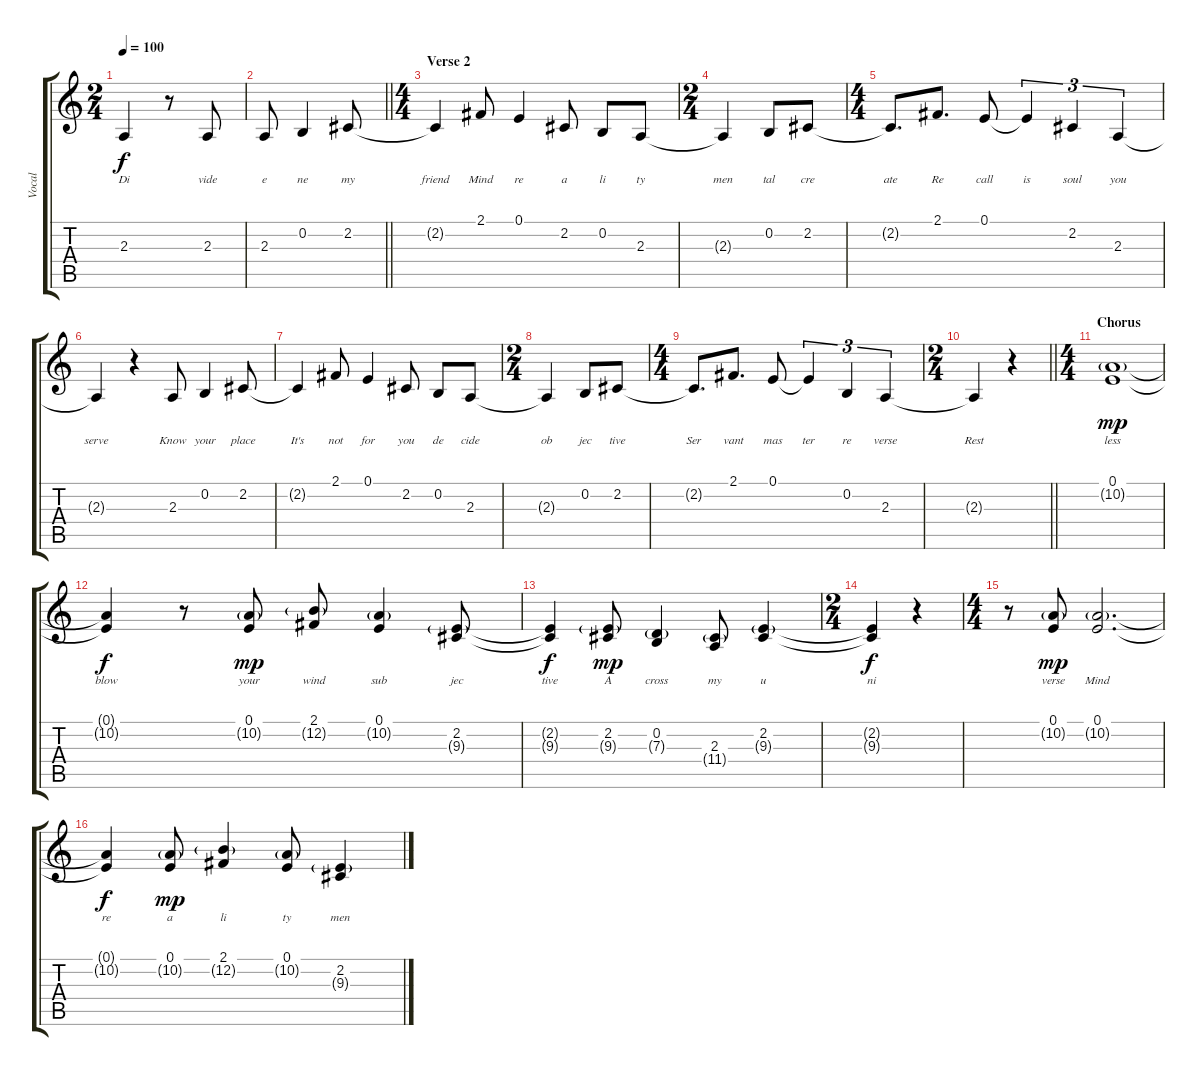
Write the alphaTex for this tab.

\track ("Vocal" "Vocal") {instrument acousticgrandpiano}
\staff {score tabs}
\tuning (E4 B3 G3 D3 A2 E2) {hide}
\ts (2 4)
\tempo 100
\clef g2
\ks c
2.3{t}.4{lyrics (0 "Di") lyrics (1 "") lyrics (2 "") lyrics (3 "") lyrics (4 "") dy f} r.8 2.3.8{lyrics (0 "vide") lyrics (1 "") lyrics (2 "") lyrics (3 "") lyrics (4 "")} |
\barLineRight lightlight
2.3.8{lyrics (0 "e") lyrics (1 "") lyrics (2 "") lyrics (3 "") lyrics (4 "")} 0.2.4{lyrics (0 "ne") lyrics (1 "") lyrics (2 "") lyrics (3 "") lyrics (4 "")} 2.2.8{lyrics (0 "my") lyrics (1 "") lyrics (2 "") lyrics (3 "") lyrics (4 "")} |
\ts (4 4)
\section ("" "Verse 2")
2.2{t}.4{lyrics (0 "friend") lyrics (1 "") lyrics (2 "") lyrics (3 "") lyrics (4 "")} 2.1.8{lyrics (0 "Mind") lyrics (1 "") lyrics (2 "") lyrics (3 "") lyrics (4 "")} 0.1.4{lyrics (0 "re") lyrics (1 "") lyrics (2 "") lyrics (3 "") lyrics (4 "")} 2.2.8{lyrics (0 "a") lyrics (1 "") lyrics (2 "") lyrics (3 "") lyrics (4 "")} 0.2.8{lyrics (0 "li") lyrics (1 "") lyrics (2 "") lyrics (3 "") lyrics (4 "")} 2.3.8{lyrics (0 "ty") lyrics (1 "") lyrics (2 "") lyrics (3 "") lyrics (4 "")} |
\ts (2 4)
2.3{t}.4{lyrics (0 "men") lyrics (1 "") lyrics (2 "") lyrics (3 "") lyrics (4 "")} 0.2.8{lyrics (0 "tal") lyrics (1 "") lyrics (2 "") lyrics (3 "") lyrics (4 "")} 2.2.8{lyrics (0 "cre") lyrics (1 "") lyrics (2 "") lyrics (3 "") lyrics (4 "")} |
\ts (4 4)
2.2{t}.8{d lyrics (0 "ate") lyrics (1 "") lyrics (2 "") lyrics (3 "") lyrics (4 "")} 2.1.8{d lyrics (0 "Re") lyrics (1 "") lyrics (2 "") lyrics (3 "") lyrics (4 "")} 0.1.8{lyrics (0 "call") lyrics (1 "") lyrics (2 "") lyrics (3 "") lyrics (4 "")} 0.1{t}.4{tu (3 2) lyrics (0 "is") lyrics (1 "") lyrics (2 "") lyrics (3 "") lyrics (4 "")} 2.2.4{tu (3 2) lyrics (0 "soul") lyrics (1 "") lyrics (2 "") lyrics (3 "") lyrics (4 "")} 2.3.4{tu (3 2) lyrics (0 "you") lyrics (1 "") lyrics (2 "") lyrics (3 "") lyrics (4 "")} |
2.3{t}.4{lyrics (0 "serve") lyrics (1 "") lyrics (2 "") lyrics (3 "") lyrics (4 "")} r.4 2.3.8{lyrics (0 "Know") lyrics (1 "") lyrics (2 "") lyrics (3 "") lyrics (4 "")} 0.2.4{lyrics (0 "your") lyrics (1 "") lyrics (2 "") lyrics (3 "") lyrics (4 "")} 2.2.8{lyrics (0 "place") lyrics (1 "") lyrics (2 "") lyrics (3 "") lyrics (4 "")} |
2.2{t}.4{lyrics (0 "It's") lyrics (1 "") lyrics (2 "") lyrics (3 "") lyrics (4 "")} 2.1.8{lyrics (0 "not") lyrics (1 "") lyrics (2 "") lyrics (3 "") lyrics (4 "")} 0.1.4{lyrics (0 "for") lyrics (1 "") lyrics (2 "") lyrics (3 "") lyrics (4 "")} 2.2.8{lyrics (0 "you") lyrics (1 "") lyrics (2 "") lyrics (3 "") lyrics (4 "")} 0.2.8{lyrics (0 "de") lyrics (1 "") lyrics (2 "") lyrics (3 "") lyrics (4 "")} 2.3.8{lyrics (0 "cide") lyrics (1 "") lyrics (2 "") lyrics (3 "") lyrics (4 "")} |
\ts (2 4)
2.3{t}.4{lyrics (0 "ob") lyrics (1 "") lyrics (2 "") lyrics (3 "") lyrics (4 "")} 0.2.8{lyrics (0 "jec") lyrics (1 "") lyrics (2 "") lyrics (3 "") lyrics (4 "")} 2.2.8{lyrics (0 "tive") lyrics (1 "") lyrics (2 "") lyrics (3 "") lyrics (4 "")} |
\ts (4 4)
2.2{t}.8{d lyrics (0 "Ser") lyrics (1 "") lyrics (2 "") lyrics (3 "") lyrics (4 "")} 2.1.8{d lyrics (0 "vant") lyrics (1 "") lyrics (2 "") lyrics (3 "") lyrics (4 "")} 0.1.8{lyrics (0 "mas") lyrics (1 "") lyrics (2 "") lyrics (3 "") lyrics (4 "")} 0.1{t}.4{tu (3 2) lyrics (0 "ter") lyrics (1 "") lyrics (2 "") lyrics (3 "") lyrics (4 "")} 0.2.4{tu (3 2) lyrics (0 "re") lyrics (1 "") lyrics (2 "") lyrics (3 "") lyrics (4 "")} 2.3.4{tu (3 2) lyrics (0 "verse") lyrics (1 "") lyrics (2 "") lyrics (3 "") lyrics (4 "")} |
\ts (2 4)
\barLineRight lightlight
2.3{t}.4{lyrics (0 "Rest") lyrics (1 "") lyrics (2 "") lyrics (3 "") lyrics (4 "")} r.4 |
\ts (4 4)
\section ("" "Chorus")
(0.1 10.2{g}).1{lyrics (0 "less") lyrics (1 "") lyrics (2 "") lyrics (3 "") lyrics (4 "") dy mp} |
(0.1{t} 10.2{t}).4{lyrics (0 "blow") lyrics (1 "") lyrics (2 "") lyrics (3 "") lyrics (4 "") dy f} r.8 (0.1 10.2{g}).8{lyrics (0 "your") lyrics (1 "") lyrics (2 "") lyrics (3 "") lyrics (4 "") dy mp} (2.1 12.2{g}).8{lyrics (0 "wind") lyrics (1 "") lyrics (2 "") lyrics (3 "") lyrics (4 "")} (0.1 10.2{g}).4{lyrics (0 "sub") lyrics (1 "") lyrics (2 "") lyrics (3 "") lyrics (4 "")} (2.2 9.3{g}).8{lyrics (0 "jec") lyrics (1 "") lyrics (2 "") lyrics (3 "") lyrics (4 "")} |
(2.2{t} 9.3{t}).4{lyrics (0 "tive") lyrics (1 "") lyrics (2 "") lyrics (3 "") lyrics (4 "") dy f} (2.2 9.3{g}).8{lyrics (0 "A") lyrics (1 "") lyrics (2 "") lyrics (3 "") lyrics (4 "") dy mp} (0.2 7.3{g}).4{lyrics (0 "cross") lyrics (1 "") lyrics (2 "") lyrics (3 "") lyrics (4 "")} (2.3 11.4{g}).8{lyrics (0 "my") lyrics (1 "") lyrics (2 "") lyrics (3 "") lyrics (4 "")} (2.2 9.3{g}).4{lyrics (0 "u") lyrics (1 "") lyrics (2 "") lyrics (3 "") lyrics (4 "")} |
\ts (2 4)
(2.2{t} 9.3{t}).4{lyrics (0 "ni") lyrics (1 "") lyrics (2 "") lyrics (3 "") lyrics (4 "") dy f} r.4 |
\ts (4 4)
r.8 (0.1 10.2{g}).8{lyrics (0 "verse") lyrics (1 "") lyrics (2 "") lyrics (3 "") lyrics (4 "") dy mp} (0.1 10.2{g}).2{d lyrics (0 "Mind") lyrics (1 "") lyrics (2 "") lyrics (3 "") lyrics (4 "")} |
(0.1{t} 10.2{t}).4{lyrics (0 "re") lyrics (1 "") lyrics (2 "") lyrics (3 "") lyrics (4 "") dy f} (0.1 10.2{g}).8{lyrics (0 "a") lyrics (1 "") lyrics (2 "") lyrics (3 "") lyrics (4 "") dy mp} (2.1 12.2{g}).4{lyrics (0 "li") lyrics (1 "") lyrics (2 "") lyrics (3 "") lyrics (4 "")} (0.1 10.2{g}).8{lyrics (0 "ty") lyrics (1 "") lyrics (2 "") lyrics (3 "") lyrics (4 "")} (2.2 9.3{g}).4{lyrics (0 "men") lyrics (1 "") lyrics (2 "") lyrics (3 "") lyrics (4 "")}
